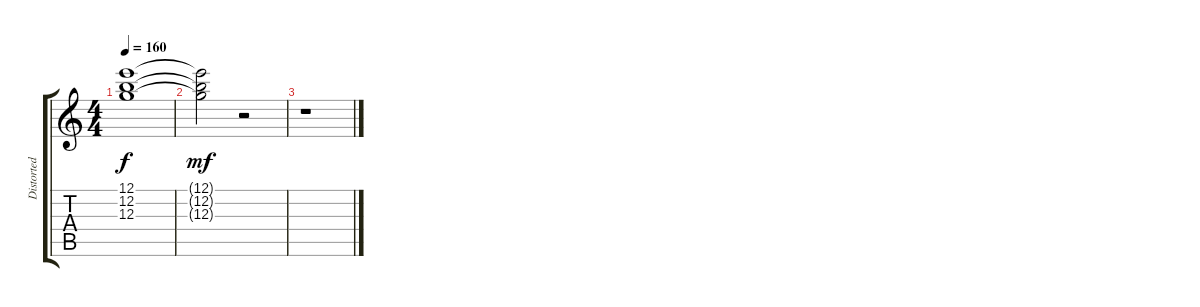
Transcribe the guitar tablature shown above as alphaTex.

\track ("Distorted Rhythm Guitar (L)" "Distorted ") {instrument distortionguitar}
\staff {score tabs}
\tuning (E4 B3 G3 D3 A2 E2) {hide}
\ts (4 4)
\tempo 160
\clef g2
\ks c
(12.1{t} 12.2{t} 12.3{t}).1{dy f} |
(12.1{t} 12.2{t} 12.3{t}).2{dy mf} r.2 |
r.1
